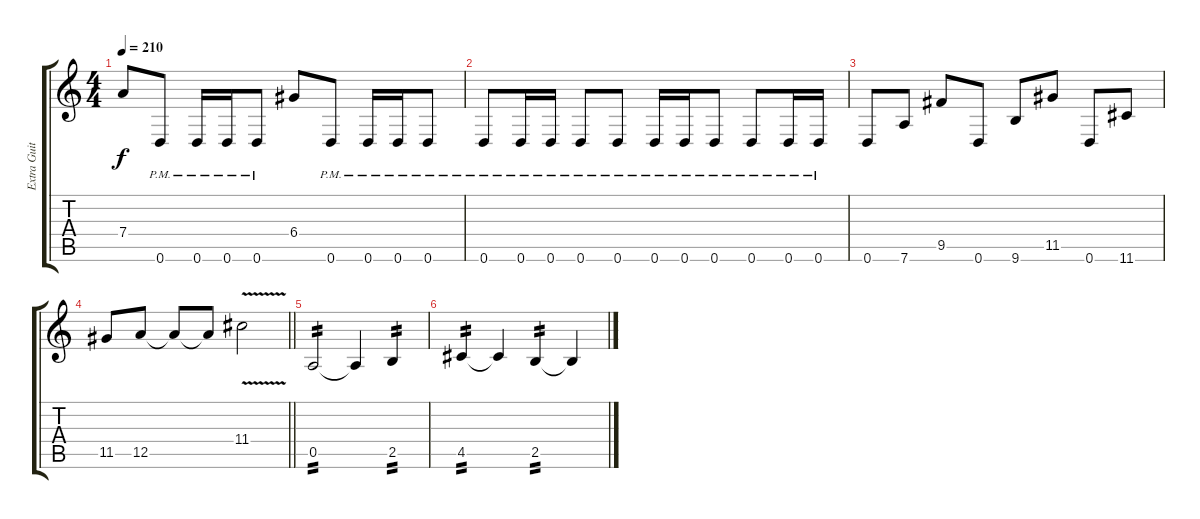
\track ("Extra Guitar" "Extra Guit") {instrument distortionguitar}
\staff {score tabs}
\tuning (E4 B3 G3 D3 A2 D2) {hide}
\ts (4 4)
\tempo 210
\clef g2
\ks c
7.4.8{dy f} 0.6{pm}.8 0.6{pm}.16 0.6{pm}.16 0.6{pm}.8 6.4.8 0.6{pm}.8 0.6{pm}.16 0.6{pm}.16 0.6{pm}.8 |
0.6{pm}.8 0.6{pm}.16 0.6{pm}.16 0.6{pm}.8 0.6{pm}.8 0.6{pm}.16 0.6{pm}.16 0.6{pm}.8 0.6{pm}.8 0.6{pm}.16 0.6{pm}.16 |
0.6.8 7.6.8 9.5.8 0.6.8 9.6.8 11.5.8 0.6.8 11.6.8 |
\barLineRight lightlight
11.5.8 12.5.8 12.5{t}.8 12.5{t}.8 11.4{v}.2 |
0.5.2{tp 2} 0.5{t}.4 2.5.4{tp 2} |
4.5.4{tp 2} 4.5{t}.4 2.5.4{tp 2} 2.5{t}.4
